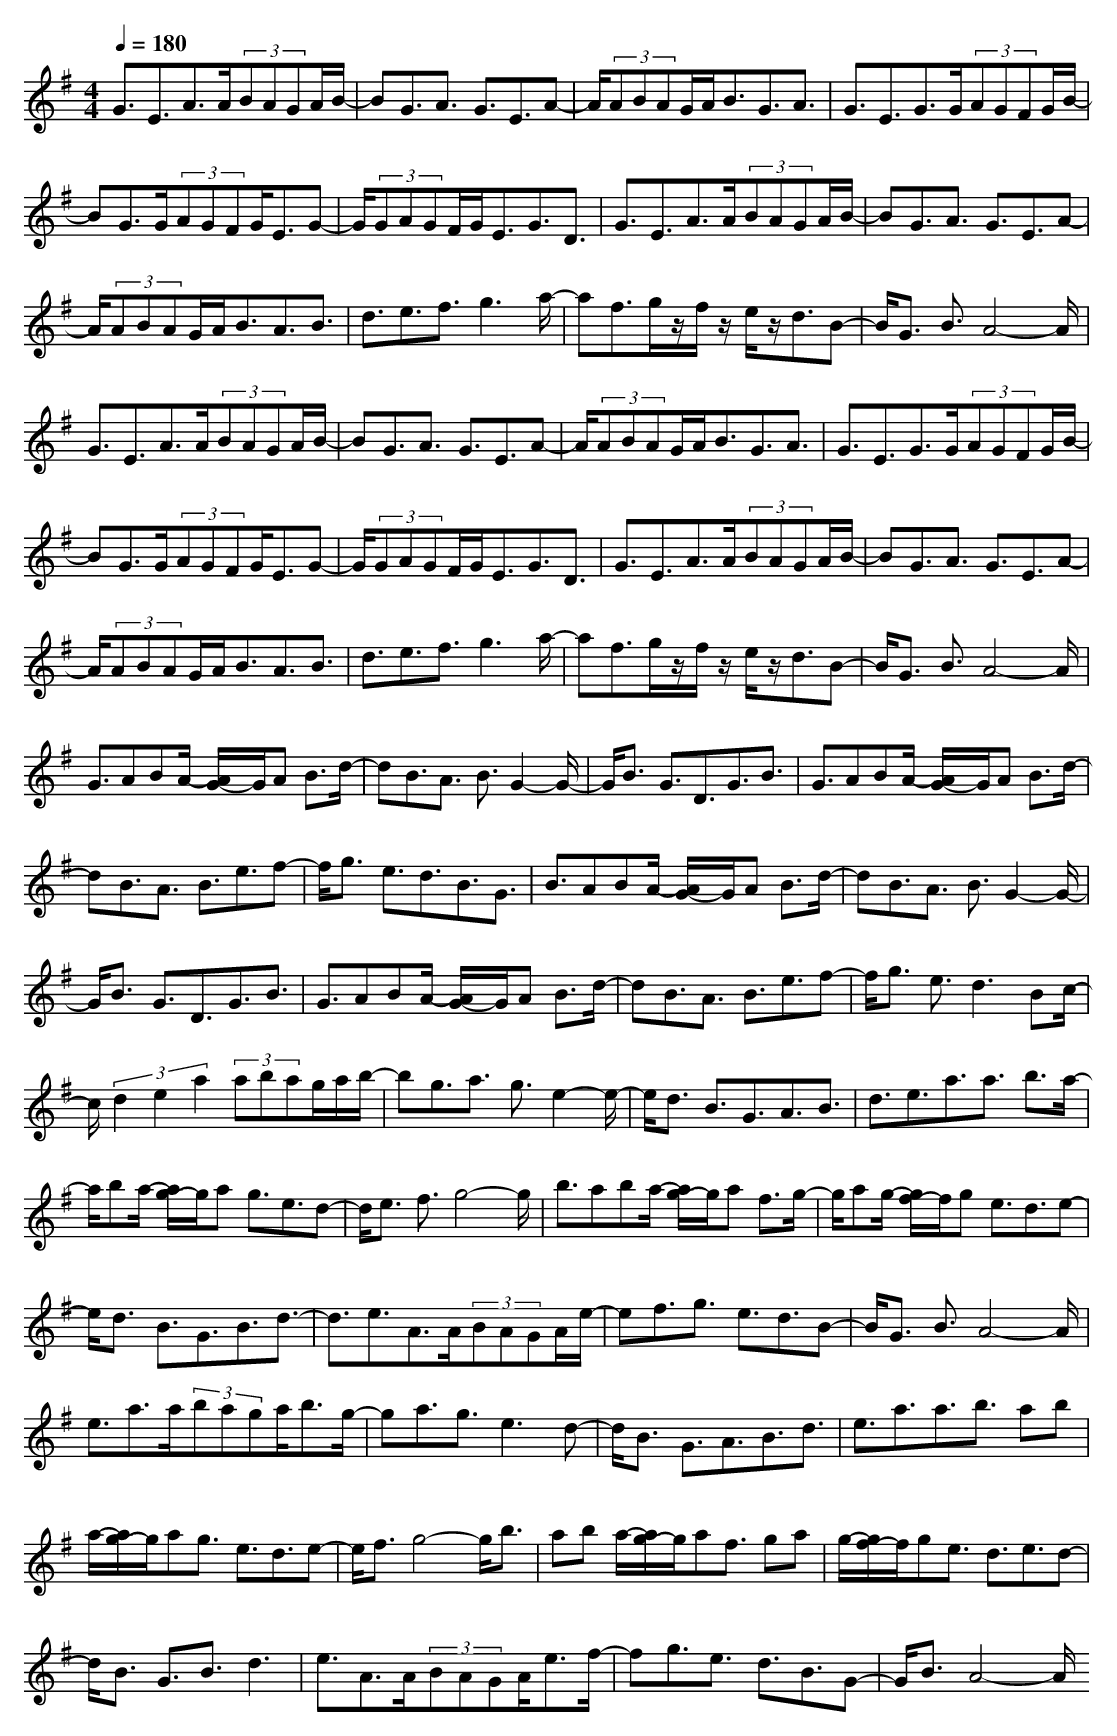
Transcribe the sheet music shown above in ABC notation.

X:1
T:
M: 4/4
L: 1/8
Q:1/4=180
K:G % 1 sharps
G3/2E3/2A>A(3BAGA/2B/2-|BG3/2A3/2 G3/2E3/2A-|A/2(3ABAG/2A<BG3/2A3/2|G3/2E3/2G>G(3AGFG/2B/2-|
BG>G(3AGFG<EG-|G/2(3GAGF/2G<EG3/2D3/2|G3/2E3/2A>A(3BAGA/2B/2-|BG3/2A3/2 G3/2E3/2A-|
A/2(3ABAG/2A<BA3/2B3/2|d3/2e3/2f3/2g3a/2-|af3/2g/2z/2f/2 z/2e/2z/2d3/2B-|B/2G3/2 B3/2A4-A/2|
G3/2E3/2A>A(3BAGA/2B/2-|BG3/2A3/2 G3/2E3/2A-|A/2(3ABAG/2A<BG3/2A3/2|G3/2E3/2G>G(3AGFG/2B/2-|
BG>G(3AGFG<EG-|G/2(3GAGF/2G<EG3/2D3/2|G3/2E3/2A>A(3BAGA/2B/2-|BG3/2A3/2 G3/2E3/2A-|
A/2(3ABAG/2A<BA3/2B3/2|d3/2e3/2f3/2g3a/2-|af3/2g/2z/2f/2 z/2e/2z/2d3/2B-|B/2G3/2 B3/2A4-A/2|
G3/2ABA/2- [A/2G/2-]G/2A B3/2d/2-|dB3/2A3/2 B3/2G2-G/2-|G/2B3/2 G3/2D3/2G3/2B3/2|G3/2ABA/2- [A/2G/2-]G/2A B3/2d/2-|
dB3/2A3/2 B3/2e3/2f-|f/2g3/2 e3/2d3/2B3/2G3/2|B3/2ABA/2- [A/2G/2-]G/2A B3/2d/2-|dB3/2A3/2 B3/2G2-G/2-|
G/2B3/2 G3/2D3/2G3/2B3/2|G3/2ABA/2- [A/2G/2-]G/2A B3/2d/2-|dB3/2A3/2 B3/2e3/2f-|f/2g3/2 e3/2d3Bc/2-|
c/2(3d2e2a2(3abag/2a/2b/2-|bg3/2a3/2 g3/2e2-e/2-|e/2d3/2 B3/2G3/2A3/2B3/2|d3/2e3/2a3/2a3/2 b3/2a/2-|
a/2ba/2- [a/2g/2-]g/2a g3/2e3/2d-|d/2e3/2 f3/2g4-g/2|b3/2aba/2- [a/2g/2-]g/2a f3/2g/2-|g/2ag/2- [g/2f/2-]f/2g e3/2d3/2e-|
e/2d3/2 B3/2G3/2B3/2d3/2-|d3/2e3/2A>A(3BAGA/2e/2-|ef3/2g3/2 e3/2d3/2B-|B/2G3/2 B3/2A4-A/2|
e3/2a>a(3baga<bg/2-|ga3/2g3/2 e3d-|d/2B3/2 G3/2A3/2B3/2d3/2|e3/2a3/2a3/2b3/2 ab|
a/2-[a/2g/2-]g/2ag3/2 e3/2d3/2e-|e/2f3/2 g4- g/2b3/2|ab a/2-[a/2g/2-]g/2af3/2 ga|g/2-[g/2f/2-]f/2ge3/2 d3/2e3/2d-|
d/2B3/2 G3/2B3/2d3|e3/2A>A(3BAGA<ef/2-|fg3/2e3/2 d3/2B3/2G-|G/2B3/2 A4- A/2
